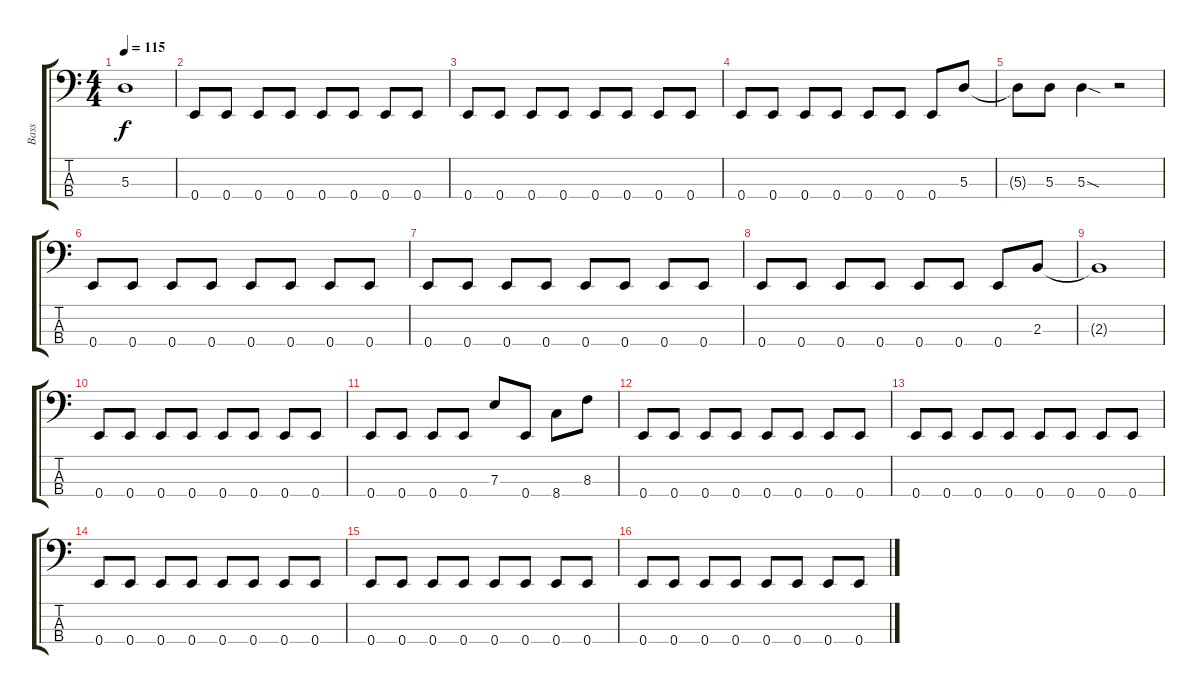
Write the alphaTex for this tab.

\track ("Bass" "Bass") {instrument electricbassfinger}
\staff {score tabs}
\tuning (G2 D2 A1 E1) {hide}
\ts (4 4)
\tempo 115
\clef f4
\ks c
5.3.1{dy f} |
0.4.8 0.4.8 0.4.8 0.4.8 0.4.8 0.4.8 0.4.8 0.4.8 |
0.4.8 0.4.8 0.4.8 0.4.8 0.4.8 0.4.8 0.4.8 0.4.8 |
0.4.8 0.4.8 0.4.8 0.4.8 0.4.8 0.4.8 0.4.8 5.3.8 |
5.3{t}.8 5.3.8 5.3{sod}.4 r.2 |
0.4.8 0.4.8 0.4.8 0.4.8 0.4.8 0.4.8 0.4.8 0.4.8 |
0.4.8 0.4.8 0.4.8 0.4.8 0.4.8 0.4.8 0.4.8 0.4.8 |
0.4.8 0.4.8 0.4.8 0.4.8 0.4.8 0.4.8 0.4.8 2.3.8 |
2.3{t}.1 |
0.4.8 0.4.8 0.4.8 0.4.8 0.4.8 0.4.8 0.4.8 0.4.8 |
0.4.8 0.4.8 0.4.8 0.4.8 7.3.8 0.4.8 8.4.8 8.3.8 |
0.4.8 0.4.8 0.4.8 0.4.8 0.4.8 0.4.8 0.4.8 0.4.8 |
0.4.8 0.4.8 0.4.8 0.4.8 0.4.8 0.4.8 0.4.8 0.4.8 |
0.4.8 0.4.8 0.4.8 0.4.8 0.4.8 0.4.8 0.4.8 0.4.8 |
0.4.8 0.4.8 0.4.8 0.4.8 0.4.8 0.4.8 0.4.8 0.4.8 |
0.4.8 0.4.8 0.4.8 0.4.8 0.4.8 0.4.8 0.4.8 0.4.8
